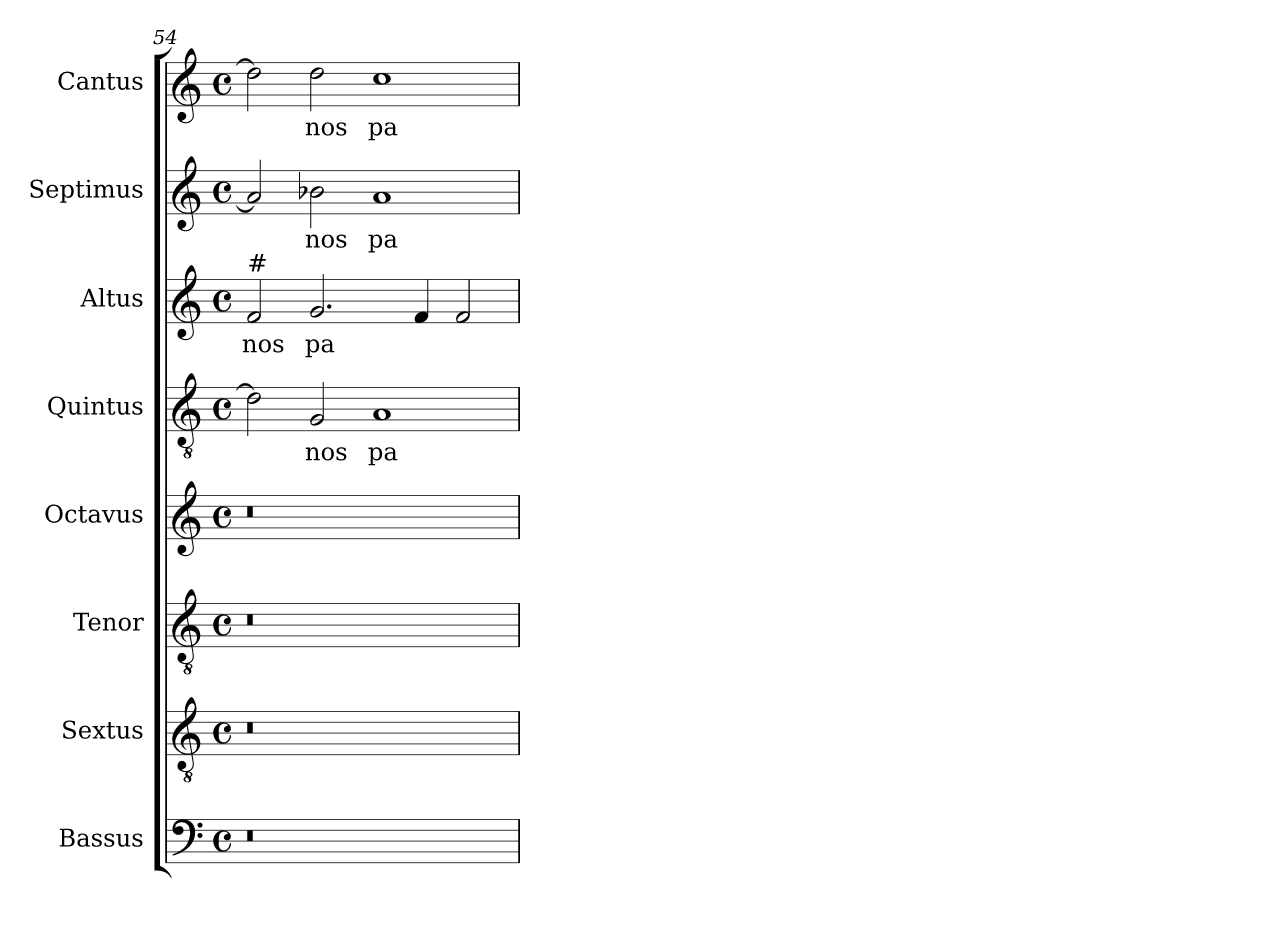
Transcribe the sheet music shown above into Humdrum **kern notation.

**kern	**kern	**kern	**kern	**kern	**text	**kern	**text	**kern	**text	**kern	**text
*part8	*part7	*part6	*part5	*part4	*part4	*part3	*part3	*part2	*part2	*part1	*part1
*staff8	*staff7	*staff6	*staff5	*staff4	*staff4	*staff3	*staff3	*staff2	*staff2	*staff1	*staff1
*I"Bassus	*I"Sextus	*I"Tenor	*I"Octavus	*I"Quintus	*	*I"Altus	*	*I"Septimus	*	*I"Cantus	*
*clefF4	*clefGv2	*clefGv2	*clefG2	*clefGv2	*	*clefG2	*	*clefG2	*	*clefG2	*
*	*	*	*	*	*	*	*	*k[]	*	*	*
*	*	*	*	*	*	*	*	*C:	*	*	*
*M4/4	*M4/4	*M4/4	*M4/4	*M4/4	*	*M4/4	*	*M4/4	*	*M4/4	*
*met(c)	*met(c)	*met(c)	*met(c)	*met(c)	*	*met(c)	*	*met(c)	*	*met(c)	*
=54	=54	=54	=54	=54	=54	=54	=54	=54	=54	=54	=54
!	!	!	!	!	!	!LO:TX:a:t=#	!	!	!	!	!
!	!	!	!	!	!	!	!LO:LY:b:cj	!	!	!	!
0r	0r	0r	0r	2d\]	.	2f/	nos	2a/]	.	2dd\]	.
!	!	!	!	!	!LO:LY:b:cj	!	!LO:LY:b:cj	!	!LO:LY:b:cj	!	!LO:LY:b:cj
.	.	.	.	2G/	nos	2.g/	pa	2b-X\	nos	2dd\	nos
!	!	!	!	!	!LO:LY:b:cj	!	!	!	!LO:LY:b:cj	!	!LO:LY:b:cj
.	.	.	.	1A	pa	.	.	1a	pa-	1cc	pa-
.	.	.	.	.	.	4f/	.	.	.	.	.
.	.	.	.	.	.	2f/	.	.	.	.	.
=	=	=	=	=	=	=	=	=	=	=	=
*-	*-	*-	*-	*-	*-	*-	*-	*-	*-	*-	*-
